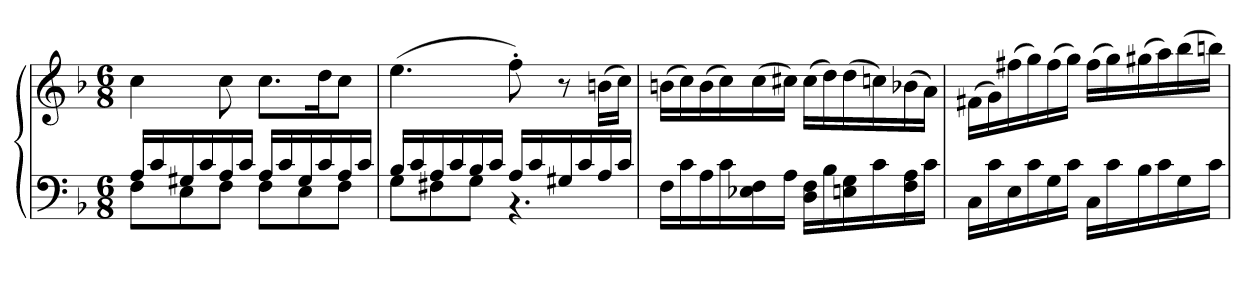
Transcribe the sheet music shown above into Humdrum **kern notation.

**kern	**kern
*part1	*part1
*staff2	*staff1
*clefF4	*clefG2
*k[b-]	*k[b-]
*F:	*F:
*M6/8	*M6/8
=	=
*^	*
16ALL	8FL	4cc
16c	.	.
16G#X	8E	.
16c	.	.
16A	8FJ	8cc
16cJJ	.	.
16ALL	8FL	8.ccL
16c	.	.
16G#	8E	.
16c	.	16ddK
16A	8FJ	8ccJ
16cJJ	.	.
=154	=154	=154
16B-LL	8GL	(4.ee
16c	.	.
16A	8F#X	.
16c	.	.
16B-	8GJ	.
16cJJ	.	.
16ALL	4.r	8ff')
16c	.	.
16G#X	.	8r
16c	.	.
16A	.	(16bnLL
16cJJ	.	16ccJJ)
*v	*v	*
=155	=155
16FLL	(16bnLL
16c	16cc)
16A	(16b
16c	16cc)
16E-X 16F	(16cc
16AJJ	16cc#XJJ)
16D 16FLL	(16cc#LL
16B-	16dd)
16En 16G	(16dd
16c	16ccn)
16F 16A	(16b-X
16cJJ	16aJJ)
=156	=156
16CLL	(16f#XLL
16c	16g)
16E	(16ff#X
16c	16gg)
16G	(16ff#
16cJJ	16ggJJ)
16CLL	(16ff#LL
16c	16gg)
16B-	(16gg#X
16c	16aa)
16G	(16bb-
16cJJ	16bbnJJ)
=	=
*-	*-
